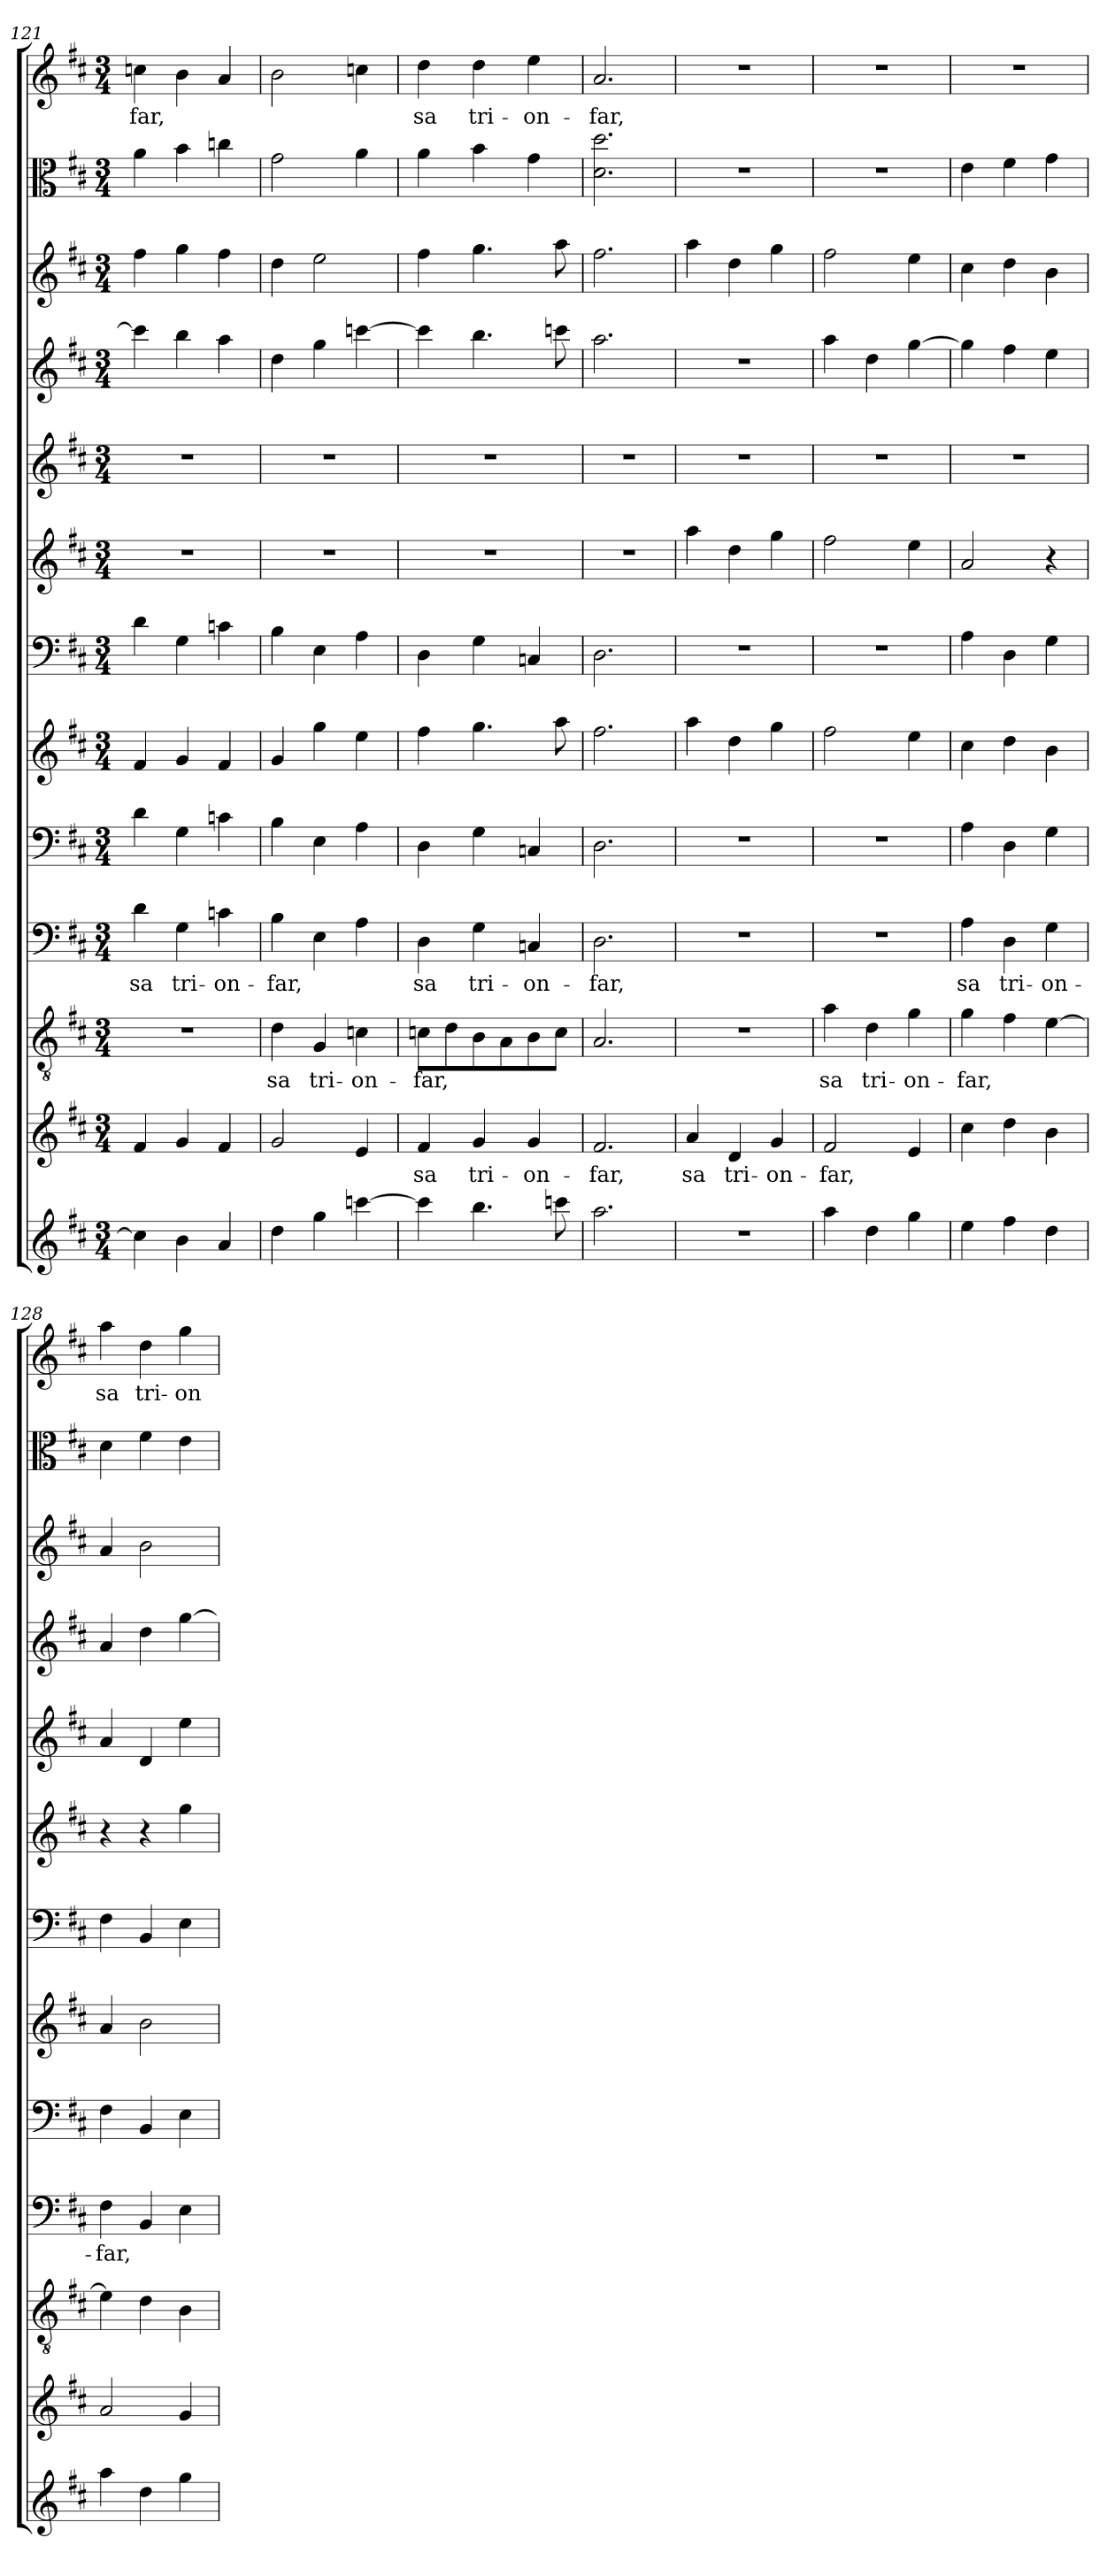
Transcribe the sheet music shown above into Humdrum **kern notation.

**kern	**kern	**text	**kern	**text	**kern	**text	**kern	**kern	**kern	**kern	**kern	**kern	**kern	**kern	**kern	**text
*part13	*part12	*part12	*part11	*part11	*part10	*part10	*part9	*part8	*part7	*part6	*part5	*part4	*part3	*part2	*part1	*part1
*staff13	*staff12	*staff12	*staff11	*staff11	*staff10	*staff10	*staff9	*staff8	*staff7	*staff6	*staff5	*staff4	*staff3	*staff2	*staff1	*staff1
*clefG2	*clefG2	*	*clefGv2	*	*clefF4	*	*clefF4	*clefG2	*clefF4	*clefG2	*clefG2	*clefG2	*clefG2	*clefC3	*clefG2	*
*k[f#c#]	*k[f#c#]	*	*k[f#c#]	*	*k[f#c#]	*	*k[f#c#]	*k[f#c#]	*k[f#c#]	*k[f#c#]	*k[f#c#]	*k[f#c#]	*k[f#c#]	*k[f#c#]	*k[f#c#]	*
*D:	*D:	*	*D:	*	*D:	*	*D:	*D:	*D:	*D:	*D:	*D:	*D:	*D:	*D:	*
*M3/4	*M3/4	*	*M3/4	*	*M3/4	*	*M3/4	*M3/4	*M3/4	*M3/4	*M3/4	*M3/4	*M3/4	*M3/4	*M3/4	*
=121	=121	=121	=121	=121	=121	=121	=121	=121	=121	=121	=121	=121	=121	=121	=121	=121
4cc\]	4f#/	.	2.r	.	4d\	sa	4d\	4f#/	4d\	2.r	2.r	4ccc\]	4ff#\	4a\	4ccn\	-far,
4b\	4g/	.	.	.	4G\	tri-	4G\	4g/	4G\	.	.	4bb\	4gg\	4b\	4b\	.
4a/	4f#/	.	.	.	4cn\	-on-	4cn\	4f#/	4cn\	.	.	4aa\	4ff#\	4ccn\	4a/	.
=122	=122	=122	=122	=122	=122	=122	=122	=122	=122	=122	=122	=122	=122	=122	=122	=122
4dd\	2g/	.	4d\	sa	4B\	-far,	4B\	4g/	4B\	2.r	2.r	4dd\	4dd\	2g\	2b\	.
4gg\	.	.	4G/	tri-	4E\	.	4E\	4gg\	4E\	.	.	4gg\	2ee\	.	.	.
[4cccn\	4e/	.	4cn\	-on-	4A\	.	4A\	4ee\	4A\	.	.	[4cccn\	.	4a\	4ccn\	.
=123	=123	=123	=123	=123	=123	=123	=123	=123	=123	=123	=123	=123	=123	=123	=123	=123
4ccc\]	4f#/	sa	8cn\L	-far,	4D\	sa	4D\	4ff#\	4D\	2.r	2.r	4ccc\]	4ff#\	4a\	4dd\	sa
.	.	.	8d\	.	.	.	.	.	.	.	.	.	.	.	.	.
4.bb\	4g/	tri-	8B\	.	4G\	tri-	4G\	4.gg\	4G\	.	.	4.bb\	4.gg\	4b\	4dd\	tri-
.	.	.	8A\	.	.	.	.	.	.	.	.	.	.	.	.	.
.	4g/	-on-	8B\	.	4Cn/	-on-	4Cn/	.	4Cn/	.	.	.	.	4g\	4ee\	-on-
8cccn\	.	.	8c\J	.	.	.	.	8aa\	.	.	.	8cccn\	8aa\	.	.	.
=124	=124	=124	=124	=124	=124	=124	=124	=124	=124	=124	=124	=124	=124	=124	=124	=124
2.aa\	2.f#/	-far,	2.A/	.	2.D\	-far,	2.D\	2.ff#\	2.D\	2.r	2.r	2.aa\	2.ff#\	2.d\ 2.dd\	2.a/	-far,
=125	=125	=125	=125	=125	=125	=125	=125	=125	=125	=125	=125	=125	=125	=125	=125	=125
2.r	4a/	sa	2.r	.	2.r	.	2.r	4aa\	2.r	4aa\	2.r	2.r	4aa\	2.r	2.r	.
.	4d/	tri-	.	.	.	.	.	4dd\	.	4dd\	.	.	4dd\	.	.	.
.	4g/	-on-	.	.	.	.	.	4gg\	.	4gg\	.	.	4gg\	.	.	.
=126	=126	=126	=126	=126	=126	=126	=126	=126	=126	=126	=126	=126	=126	=126	=126	=126
4aa\	2f#/	-far,	4a\	sa	2.r	.	2.r	2ff#\	2.r	2ff#\	2.r	4aa\	2ff#\	2.r	2.r	.
4dd\	.	.	4d\	tri-	.	.	.	.	.	.	.	4dd\	.	.	.	.
4gg\	4e/	.	4g\	-on-	.	.	.	4ee\	.	4ee\	.	[4gg\	4ee\	.	.	.
=127	=127	=127	=127	=127	=127	=127	=127	=127	=127	=127	=127	=127	=127	=127	=127	=127
4ee\	4cc#\	.	4g\	-far,	4A\	sa	4A\	4cc#\	4A\	2a/	2.r	4gg\]	4cc#\	4e\	2.r	.
4ff#\	4dd\	.	4f#\	.	4D\	tri-	4D\	4dd\	4D\	.	.	4ff#\	4dd\	4f#\	.	.
4dd\	4b\	.	[4e\	.	4G\	-on-	4G\	4b\	4G\	4r	.	4ee\	4b\	4g\	.	.
=128	=128	=128	=128	=128	=128	=128	=128	=128	=128	=128	=128	=128	=128	=128	=128	=128
4aa\	2a/	.	4e\]	.	4F#\	-far,	4F#\	4a/	4F#\	4r	4a/	4a/	4a/	4d\	4aa\	sa
4dd\	.	.	4d\	.	4BB/	.	4BB/	2b\	4BB/	4r	4d/	4dd\	2b\	4f#\	4dd\	tri-
4gg\	4g/	.	4B\	.	4E\	.	4E\	.	4E\	4gg\	4ee\	[4gg\	.	4e\	4gg\	-on-
=	=	=	=	=	=	=	=	=	=	=	=	=	=	=	=	=
*-	*-	*-	*-	*-	*-	*-	*-	*-	*-	*-	*-	*-	*-	*-	*-	*-
